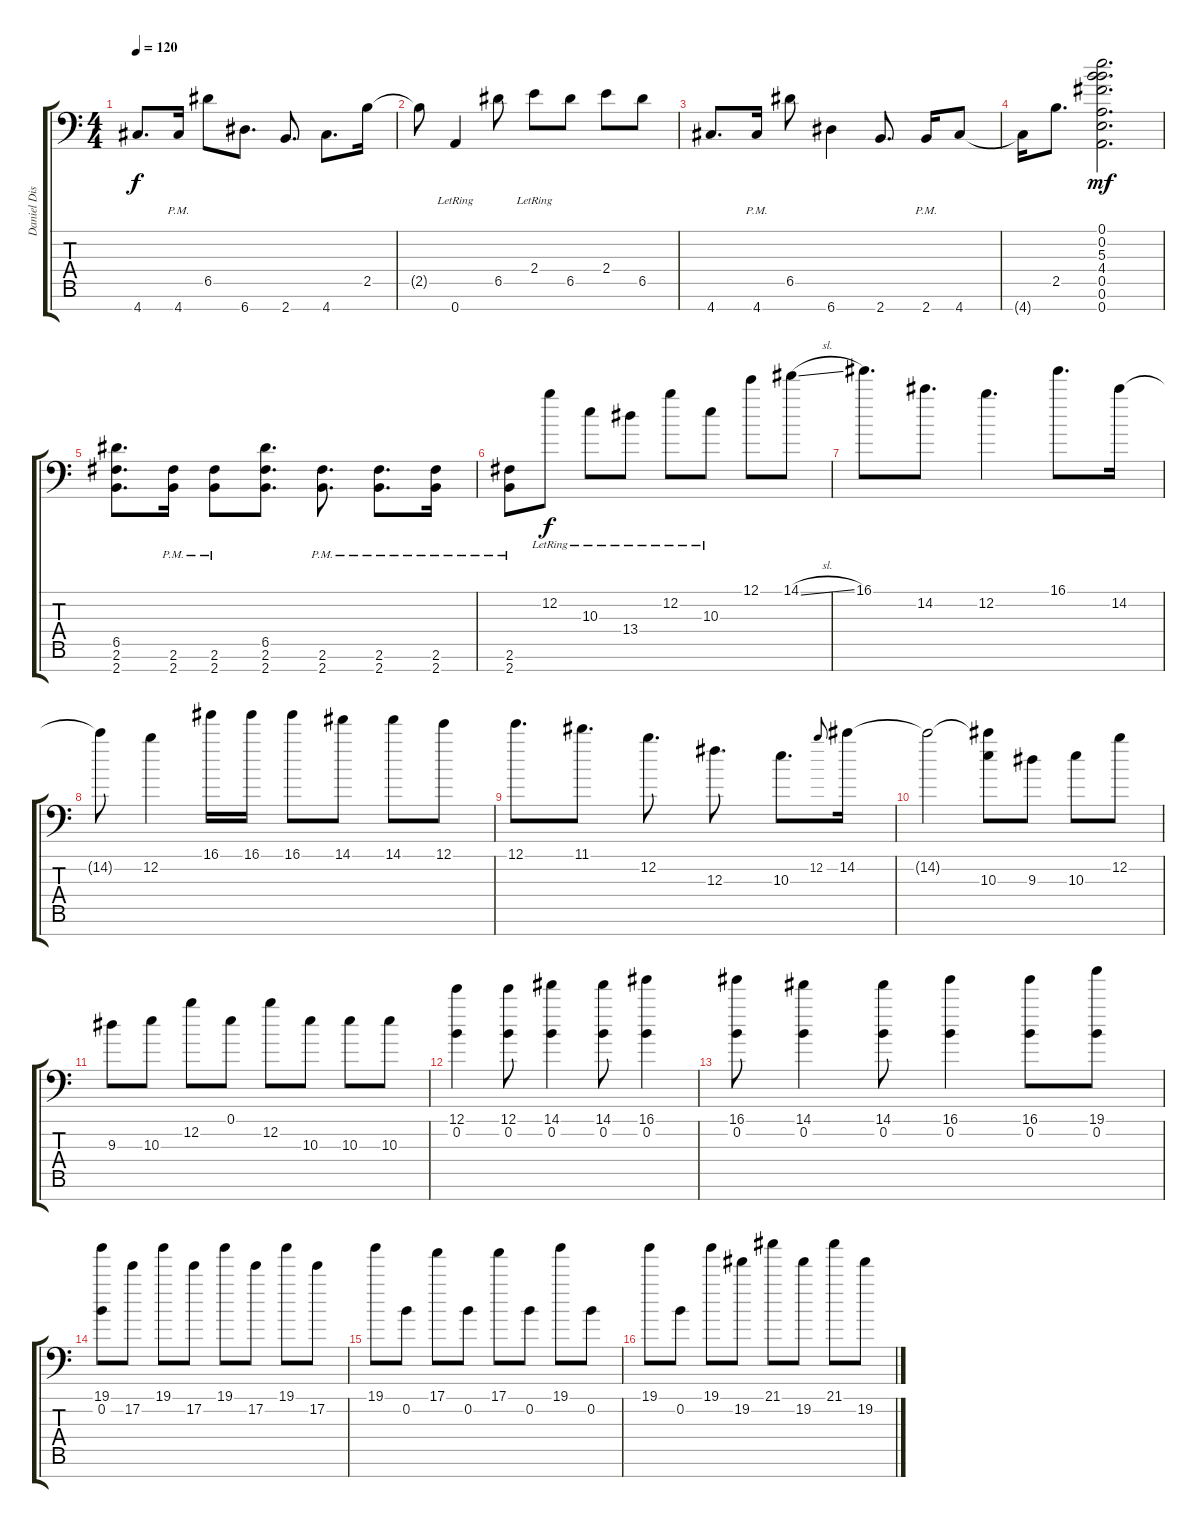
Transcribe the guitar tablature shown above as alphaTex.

\track ("Daniel Distorted" "Daniel Dis") {instrument distortionguitar}
\staff {score tabs}
\tuning (E4 B3 Gb3 D3 A2 E2 A1) {hide}
\ts (4 4)
\tempo 120
\clef f4
\ks c
4.7.8{d dy f} 4.7{pm}.16 6.5.8 6.7.8{d} 2.7.8{d} 4.7.8{d} 2.5.16 |
2.5{t}.8 0.7{lr}.4 6.5.8 2.4{lr}.8 6.5.8 2.4.8 6.5.8 |
4.7.8{d} 4.7{pm}.16 6.5.8 6.7.4 2.7.8{d} 2.7{pm}.16 4.7.8 |
4.7{t}.16 2.5.8{d} (0.1 0.2 5.3 4.4 0.5 0.6 0.7).2{d dy mf} |
(6.5 2.6 2.7).8{d} (2.6{pm} 2.7{pm}).16 (2.6{pm} 2.7{pm}).8 (6.5 2.6 2.7).8{d} (2.6{pm} 2.7{pm}).8{d} (2.6{pm} 2.7{pm}).8{d} (2.6{pm} 2.7{pm}).16 |
(2.6{pm} 2.7{pm}).8 12.2{lr}.8{dy f} 10.3{lr}.8 13.4{lr}.8 12.2{lr}.8 10.3{lr}.8 12.1.8 14.1{sl}.8 |
16.1.8{d} 14.2.8{d} 12.2.4{d} 16.1.8{d} 14.2.16 |
14.2{t}.8 12.2.4 16.1.16 16.1.16 16.1.8 14.1.8 14.1.8 12.1.8 |
12.1.8{d} 11.1.8{d} 12.2.8{d} 12.3.8{d} 10.3.8{d} 12.2.8{gr onbeat} 14.2.16 |
14.2{t}.2 (14.2{t} 10.3).8 9.3.8 10.3.8 12.2.8 |
9.3.8 10.3.8 12.2.8 0.1.8 12.2.8 10.3.8 10.3.8 10.3.8 |
(12.1 0.2).4 (12.1 0.2).8 (14.1 0.2).4 (14.1 0.2).8 (16.1 0.2).4 |
(16.1 0.2).8 (14.1 0.2).4 (14.1 0.2).8 (16.1 0.2).4 (16.1 0.2).8 (19.1 0.2).8 |
(19.1 0.2).8 17.2.8 19.1.8 17.2.8 19.1.8 17.2.8 19.1.8 17.2.8 |
19.1.8 0.2.8 17.1.8 0.2.8 17.1.8 0.2.8 19.1.8 0.2.8 |
19.1.8 0.2.8 19.1.8 19.2.8 21.1.8 19.2.8 21.1.8 19.2.8
